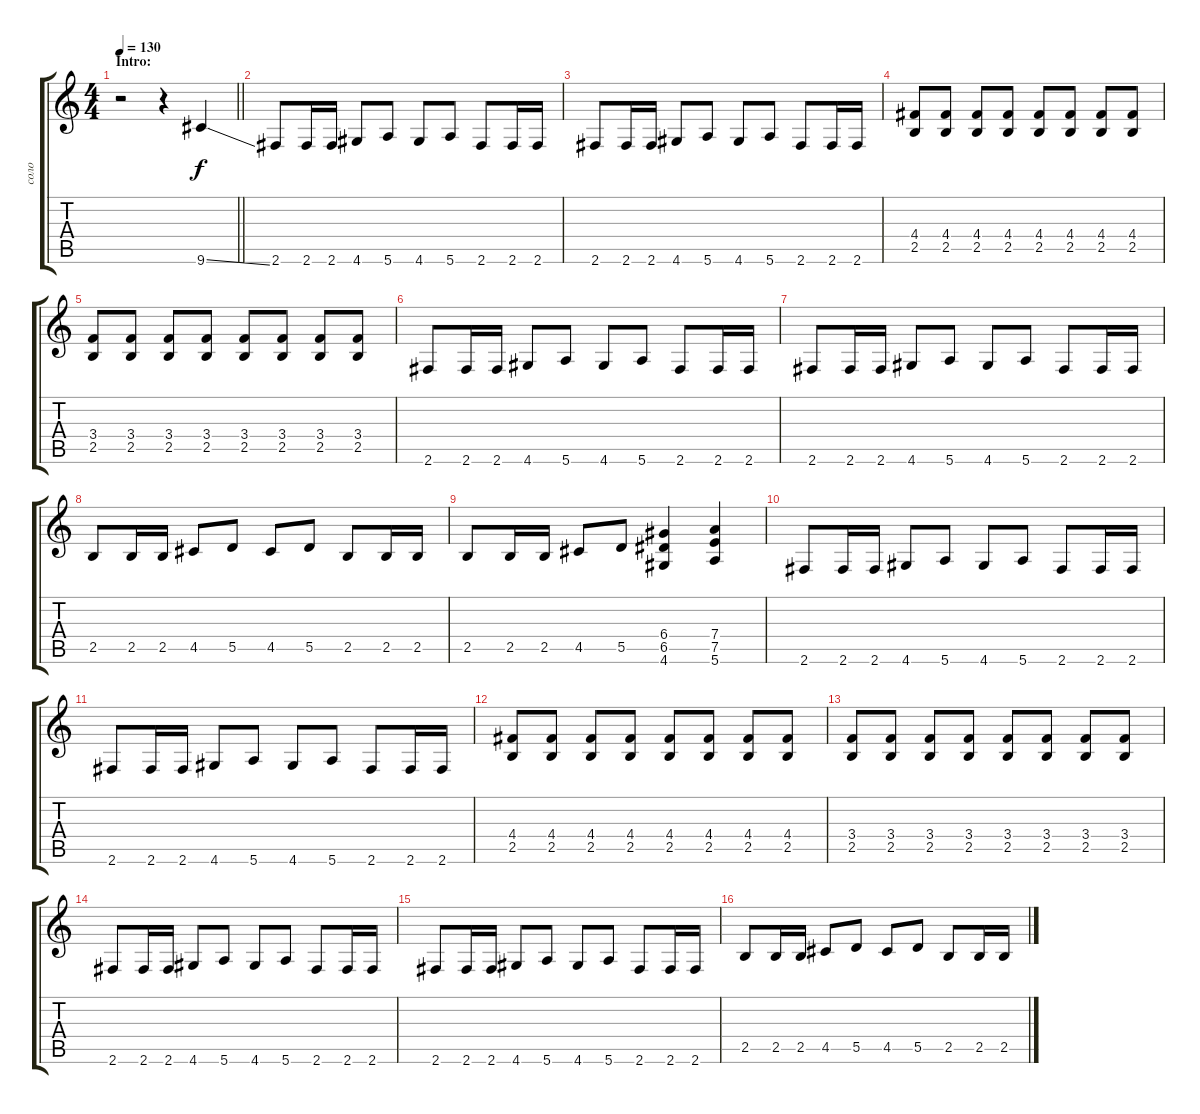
\track ("соло" "соло") {instrument electricguitarmuted}
\staff {score tabs}
\tuning (E4 B3 G3 D3 A2 E2) {hide}
\ts (4 4)
\section ("" "Intro:")
\tempo 130
\clef g2
\barLineRight lightlight
\ks c
r.2{dy f instrument electricguitarmuted} r.4 9.6{ss}.4 |
2.6.8 2.6.16 2.6.16 4.6.8 5.6.8 4.6.8 5.6.8 2.6.8 2.6.16 2.6.16 |
2.6.8 2.6.16 2.6.16 4.6.8 5.6.8 4.6.8 5.6.8 2.6.8 2.6.16 2.6.16 |
(4.4 2.5).8 (4.4 2.5).8 (4.4 2.5).8 (4.4 2.5).8 (4.4 2.5).8 (4.4 2.5).8 (4.4 2.5).8 (4.4 2.5).8 |
(3.4 2.5).8 (3.4 2.5).8 (3.4 2.5).8 (3.4 2.5).8 (3.4 2.5).8 (3.4 2.5).8 (3.4 2.5).8 (3.4 2.5).8 |
2.6.8 2.6.16 2.6.16 4.6.8 5.6.8 4.6.8 5.6.8 2.6.8 2.6.16 2.6.16 |
2.6.8 2.6.16 2.6.16 4.6.8 5.6.8 4.6.8 5.6.8 2.6.8 2.6.16 2.6.16 |
2.5.8 2.5.16 2.5.16 4.5.8 5.5.8 4.5.8 5.5.8 2.5.8 2.5.16 2.5.16 |
2.5.8 2.5.16 2.5.16 4.5.8 5.5.8 (6.4 6.5 4.6).4 (7.4 7.5 5.6).4 |
2.6.8 2.6.16 2.6.16 4.6.8 5.6.8 4.6.8 5.6.8 2.6.8 2.6.16 2.6.16 |
2.6.8 2.6.16 2.6.16 4.6.8 5.6.8 4.6.8 5.6.8 2.6.8 2.6.16 2.6.16 |
(4.4 2.5).8 (4.4 2.5).8 (4.4 2.5).8 (4.4 2.5).8 (4.4 2.5).8 (4.4 2.5).8 (4.4 2.5).8 (4.4 2.5).8 |
(3.4 2.5).8 (3.4 2.5).8 (3.4 2.5).8 (3.4 2.5).8 (3.4 2.5).8 (3.4 2.5).8 (3.4 2.5).8 (3.4 2.5).8 |
2.6.8 2.6.16 2.6.16 4.6.8 5.6.8 4.6.8 5.6.8 2.6.8 2.6.16 2.6.16 |
2.6.8 2.6.16 2.6.16 4.6.8 5.6.8 4.6.8 5.6.8 2.6.8 2.6.16 2.6.16 |
2.5.8 2.5.16 2.5.16 4.5.8 5.5.8 4.5.8 5.5.8 2.5.8 2.5.16 2.5.16
